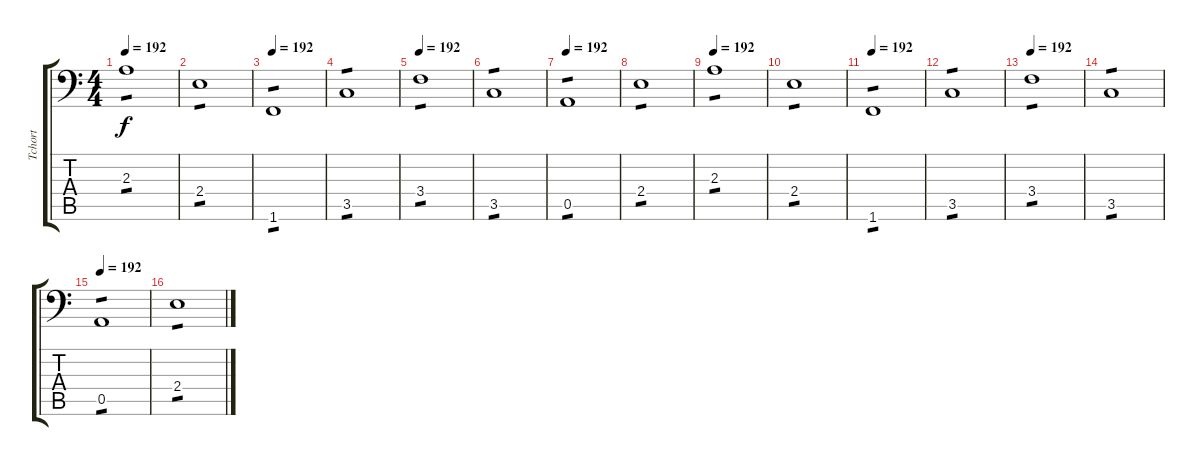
\track ("Tchort" "Tchort") {instrument electricbasspick}
\staff {score tabs}
\tuning (E3 B2 G2 D2 A1 E1) {hide}
\ts (4 4)
\tempo 192
\clef f4
\ks c
2.3.1{tp 1 dy f} |
2.4.1{tp 1} |
\tempo 192
1.6.1{tp 1} |
3.5.1{tp 1} |
\tempo 192
3.4.1{tp 1} |
3.5.1{tp 1} |
\tempo 192
0.5.1{tp 1} |
2.4.1{tp 1} |
\tempo 192
2.3.1{tp 1} |
2.4.1{tp 1} |
\tempo 192
1.6.1{tp 1} |
3.5.1{tp 1} |
\tempo 192
3.4.1{tp 1} |
3.5.1{tp 1} |
\tempo 192
0.5.1{tp 1} |
2.4.1{tp 1}
